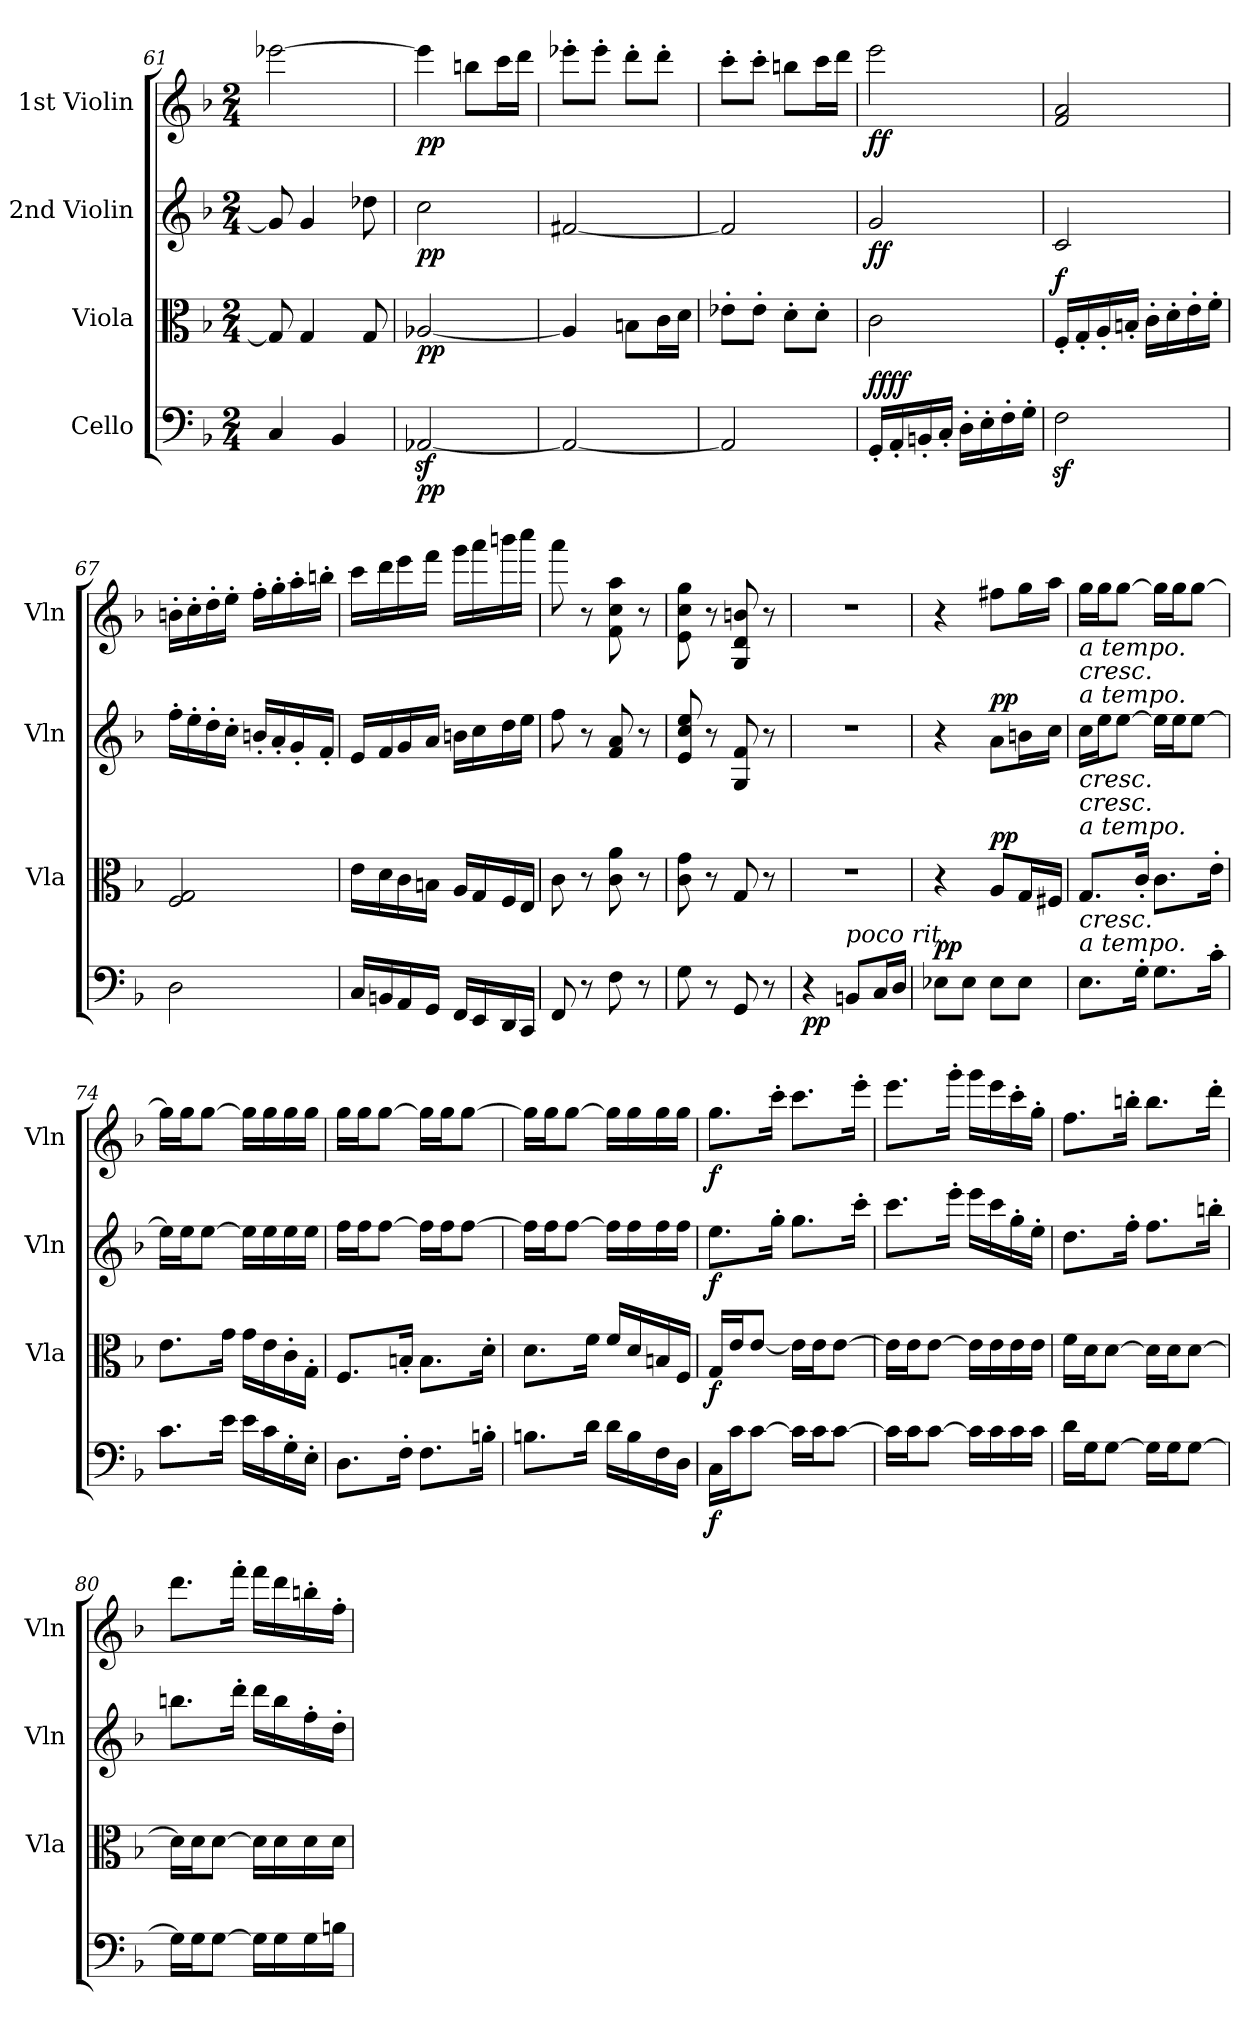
**kern	**dynam	**kern	**dynam	**kern	**dynam	**kern	**dynam
*part4	*part4	*part3	*part3	*part2	*part2	*part1	*part1
*staff4	*staff4	*staff3	*staff3	*staff2	*staff2	*staff1	*staff1
*I"Cello	*	*I"Viola	*	*I"2nd Violin	*	*I"1st Violin	*
*	*	*I'Vla	*	*I'Vln	*	*I'Vln	*
*clefF4	*	*clefC3	*	*clefG2	*	*clefG2	*
*k[b-]	*	*k[b-]	*	*k[b-]	*	*k[b-]	*
*F:	*	*F:	*	*F:	*	*F:	*
*M2/4	*	*M2/4	*	*M2/4	*	*M2/4	*
=61	=61	=61	=61	=61	=61	=61	=61
4C/	.	8G/]	.	8g/]	.	[2eee-X\	.
.	.	4G/	.	4g/	.	.	.
4BB-/	.	.	.	.	.	.	.
.	.	8G/	.	8dd-X\	.	.	.
=62	=62	=62	=62	=62	=62	=62	=62
!	!LO:DY:b	!	!LO:DY:b	!	!LO:DY:b	!	!LO:DY:b
[2AA-Xz>/	pp	[2A-X/	pp	2cc\	pp	4eee-\]	pp
.	.	.	.	.	.	8bbn\L	.
.	.	.	.	.	.	16ccc\L	.
.	.	.	.	.	.	16ddd\JJ	.
=63	=63	=63	=63	=63	=63	=63	=63
2AA-/_	.	4A-/]	.	[2f#X/	.	8eee-X'\L	.
.	.	.	.	.	.	8eee-'\J	.
.	.	8Bn\L	.	.	.	8ddd'\L	.
.	.	16c\L	.	.	.	8ddd'\J	.
.	.	16d\JJ	.	.	.	.	.
!!LO:LB:g=z
=64	=64	=64	=64	=64	=64	=64	=64
2AA-/]	.	8e-X'\L	.	2f#/]	.	8ccc'\L	.
.	.	8e-'\J	.	.	.	8ccc'\J	.
.	.	8d'\L	.	.	.	8bbn\L	.
.	.	8d'\J	.	.	.	16ccc\L	.
.	.	.	.	.	.	16ddd\JJ	.
=65	=65	=65	=65	=65	=65	=65	=65
!	!LO:DY:b	!	!	!	!	!	!
!	!LO:DY:n=1:a	!	!	!	!LO:DY:b	!	!LO:DY:b
16GG'/LL	ff ff	2c\	.	2g/	ff	2eee\	ff
16AA'/	.	.	.	.	.	.	.
16BBn'/	.	.	.	.	.	.	.
16C'/JJ	.	.	.	.	.	.	.
16D'\LL	.	.	.	.	.	.	.
16E'\	.	.	.	.	.	.	.
16F'\	.	.	.	.	.	.	.
16G'\JJ	.	.	.	.	.	.	.
=66	=66	=66	=66	=66	=66	=66	=66
!	!	!	!LO:DY:a	!	!	!	!
2Fz>\	.	16F'/LL	f	2c/	.	2f/ 2a/	.
.	.	16G'/	.	.	.	.	.
.	.	16A'/	.	.	.	.	.
.	.	16Bn'/JJ	.	.	.	.	.
.	.	16c'\LL	.	.	.	.	.
.	.	16d'\	.	.	.	.	.
.	.	16e'\	.	.	.	.	.
.	.	16f'\JJ	.	.	.	.	.
!!LO:LB:g=z
=67	=67	=67	=67	=67	=67	=67	=67
2D\	.	2F/ 2G/	.	16ff'\LL	.	16bn'\LL	.
.	.	.	.	16ee'\	.	16cc'\	.
.	.	.	.	16dd'\	.	16dd'\	.
.	.	.	.	16cc'\JJ	.	16ee'\JJ	.
.	.	.	.	16bn'/LL	.	16ff'\LL	.
.	.	.	.	16a'/	.	16gg'\	.
.	.	.	.	16g'/	.	16aa'\	.
.	.	.	.	16f'/JJ	.	16bbn'\JJ	.
=68	=68	=68	=68	=68	=68	=68	=68
16C/LL	.	16e\LL	.	16e/LL	.	16ccc\LL	.
16BBn/	.	16d\	.	16f/	.	16ddd\	.
16AA/	.	16c\	.	16g/	.	16eee\	.
16GG/JJ	.	16Bn\JJ	.	16a/JJ	.	16fff\JJ	.
16FF/LL	.	16A/LL	.	16bn\LL	.	16ggg\LL	.
16EE/	.	16G/	.	16cc\	.	16aaa\	.
16DD/	.	16F/	.	16dd\	.	16bbbn\	.
16CC/JJ	.	16E/JJ	.	16ee\JJ	.	16cccc\JJ	.
=69	=69	=69	=69	=69	=69	=69	=69
8FF/	.	8c\	.	8ff\	.	8aaa\	.
8r	.	8r	.	8r	.	8r	.
8F\	.	8c\ 8a\	.	8f/ 8a/	.	8f\ 8cc\ 8aa\	.
8r	.	8r	.	8r	.	8r	.
=70	=70	=70	=70	=70	=70	=70	=70
8G\	.	8c\ 8g\	.	8e/ 8cc/ 8ee/	.	8e\ 8cc\ 8gg\	.
8r	.	8r	.	8r	.	8r	.
8GG/	.	8G/	.	8G/ 8f/	.	8G/ 8d/ 8bn/	.
8r	.	8r	.	8r	.	8r	.
=71	=71	=71	=71	=71	=71	=71	=71
!	!LO:DY:b	!	!	!	!	!	!
4r	pp	2r	.	2r	.	2r	.
!LO:TX:a:i:t=poco rit.	!	!	!	!	!	!	!
8BBn/L	.	.	.	.	.	.	.
16C/L	.	.	.	.	.	.	.
16D/JJ	.	.	.	.	.	.	.
!!LO:PB:g=z
=72	=72	=72	=72	=72	=72	=72	=72
!	!LO:DY:a	!	!	!	!	!	!
8E-X\L	pp	4r	.	4r	.	4r	.
8E-\J	.	.	.	.	.	.	.
!	!	!	!LO:DY:a	!	!LO:DY:a	!	!
8E-\L	.	8A/L	pp	8a\L	pp	8ff#X\L	.
8E-\J	.	16G/L	.	16bn\L	.	16gg\L	.
.	.	16F#X/JJ	.	16cc\JJ	.	16aa\JJ	.
=73	=73	=73	=73	=73	=73	=73	=73
!	!	!	!	!	!	!LO:TX:b:i:t=a tempo.	!
!	!	!	!	!	!	!LO:TX:b:i:t=cresc.	!
!	!	!	!	!LO:TX:a:i:t=a tempo.	!	!	!
!	!	!	!	!LO:TX:b:i:t=cresc.	!	!	!
!	!	!LO:TX:a:i:t=a tempo.	!	!	!	!	!
!	!	!LO:TX:a:i:t=cresc.	!	!	!	!	!
!LO:TX:a:i:t=a tempo.	!	!	!	!	!	!	!
!LO:TX:a:i:t=cresc.	!	!	!	!	!	!	!
8.E\L	.	8.G/L	.	16cc\LL	.	16gg\LL	.
.	.	.	.	16ee\J	.	16gg\J	.
.	.	.	.	[8ee\J	.	[8gg\J	.
16G'\Jk	.	16c'/Jk	.	.	.	.	.
8.G\L	.	8.c\L	.	16ee\LL]	.	16gg\LL]	.
.	.	.	.	16ee\J	.	16gg\J	.
.	.	.	.	[8ee\J	.	[8gg\J	.
16c'\Jk	.	16e'\Jk	.	.	.	.	.
=74	=74	=74	=74	=74	=74	=74	=74
8.c\L	.	8.e\L	.	16ee\LL]	.	16gg\LL]	.
.	.	.	.	16ee\J	.	16gg\J	.
.	.	.	.	[8ee\J	.	[8gg\J	.
16e\Jk	.	16g\Jk	.	.	.	.	.
16e\LL	.	16g\LL	.	16ee\LL]	.	16gg\LL]	.
16c\	.	16e\	.	16ee\	.	16gg\	.
16G'\	.	16c'\	.	16ee\	.	16gg\	.
16E'\JJ	.	16G'\JJ	.	16ee\JJ	.	16gg\JJ	.
=75	=75	=75	=75	=75	=75	=75	=75
8.D\L	.	8.F/L	.	16ff\LL	.	16gg\LL	.
.	.	.	.	16ff\J	.	16gg\J	.
.	.	.	.	[8ff\J	.	[8gg\J	.
16F'\Jk	.	16Bn'/Jk	.	.	.	.	.
8.F\L	.	8.B\L	.	16ff\LL]	.	16gg\LL]	.
.	.	.	.	16ff\J	.	16gg\J	.
.	.	.	.	[8ff\J	.	[8gg\J	.
16Bn'\Jk	.	16d'\Jk	.	.	.	.	.
!!LO:LB:g=z
=76	=76	=76	=76	=76	=76	=76	=76
8.Bn\L	.	8.d\L	.	16ff\LL]	.	16gg\LL]	.
.	.	.	.	16ff\J	.	16gg\J	.
.	.	.	.	[8ff\J	.	[8gg\J	.
16d\Jk	.	16f\Jk	.	.	.	.	.
16d\LL	.	16f/LL	.	16ff\LL]	.	16gg\LL]	.
16B\	.	16d/	.	16ff\	.	16gg\	.
16F\	.	16Bn/	.	16ff\	.	16gg\	.
16D\JJ	.	16F/JJ	.	16ff\JJ	.	16gg\JJ	.
=77	=77	=77	=77	=77	=77	=77	=77
!	!LO:DY:b	!	!LO:DY:b	!	!LO:DY:b	!	!LO:DY:b
16C\LL	f	16G/LL	f	8.ee\L	f	8.gg\L	f
16c\J	.	16e/J	.	.	.	.	.
[8c\J	.	[8e/J	.	.	.	.	.
.	.	.	.	16gg'\Jk	.	16ccc'\Jk	.
16c\LL]	.	16e\LL]	.	8.gg\L	.	8.ccc\L	.
16c\J	.	16e\J	.	.	.	.	.
[8c\J	.	[8e\J	.	.	.	.	.
.	.	.	.	16ccc'\Jk	.	16eee'\Jk	.
=78	=78	=78	=78	=78	=78	=78	=78
16c\LL]	.	16e\LL]	.	8.ccc\L	.	8.eee\L	.
16c\J	.	16e\J	.	.	.	.	.
[8c\J	.	[8e\J	.	.	.	.	.
.	.	.	.	16eee'\Jk	.	16ggg'\Jk	.
16c\LL]	.	16e\LL]	.	16eee\LL	.	16ggg\LL	.
16c\	.	16e\	.	16ccc\	.	16eee\	.
16c\	.	16e\	.	16gg'\	.	16ccc'\	.
16c\JJ	.	16e\JJ	.	16ee'\JJ	.	16gg'\JJ	.
=79	=79	=79	=79	=79	=79	=79	=79
16d\LL	.	16f\LL	.	8.dd\L	.	8.ff\L	.
16G\J	.	16d\J	.	.	.	.	.
[8G\J	.	[8d\J	.	.	.	.	.
.	.	.	.	16ff'\Jk	.	16bbn'\Jk	.
16G\LL]	.	16d\LL]	.	8.ff\L	.	8.bb\L	.
16G\J	.	16d\J	.	.	.	.	.
[8G\J	.	[8d\J	.	.	.	.	.
.	.	.	.	16bbn'\Jk	.	16ddd'\Jk	.
!!LO:LB:g=z
=80	=80	=80	=80	=80	=80	=80	=80
16G\LL]	.	16d\LL]	.	8.bbn\L	.	8.ddd\L	.
16G\J	.	16d\J	.	.	.	.	.
[8G\J	.	[8d\J	.	.	.	.	.
.	.	.	.	16ddd'\Jk	.	16fff'\Jk	.
16G\LL]	.	16d\LL]	.	16ddd\LL	.	16fff\LL	.
16G\	.	16d\	.	16bb\	.	16ddd\	.
16G\	.	16d\	.	16ff'\	.	16bbn'\	.
16Bn\JJ	.	16d\JJ	.	16dd'\JJ	.	16ff'\JJ	.
=	=	=	=	=	=	=	=
*-	*-	*-	*-	*-	*-	*-	*-
